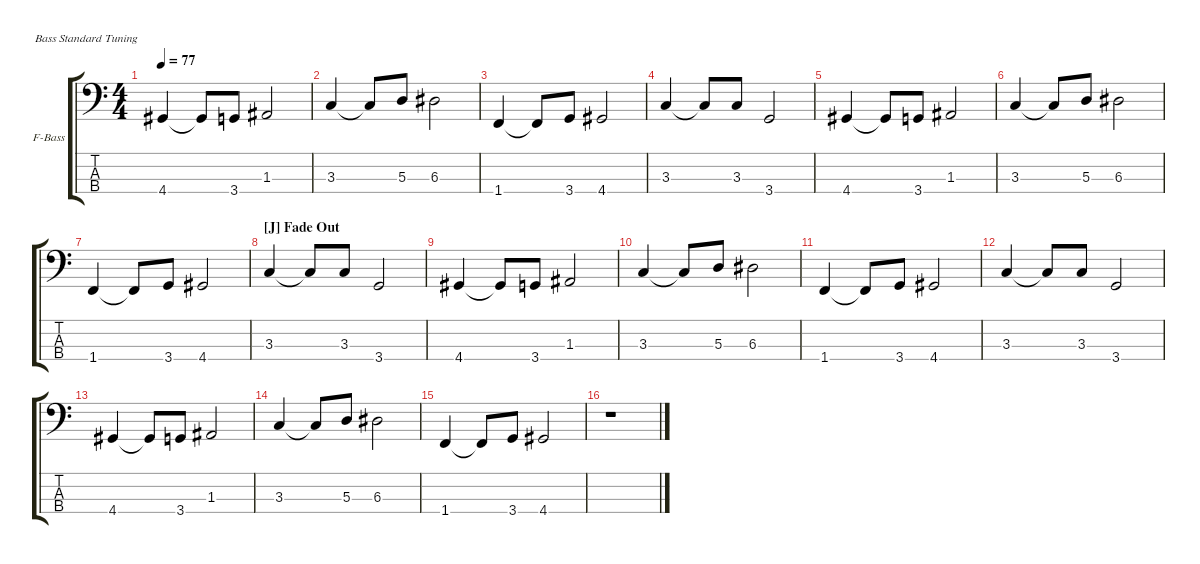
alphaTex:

\hideDynamics
\bracketExtendMode groupsimilarinstruments
\firstSystemTrackNameOrientation horizontal
\otherSystemsTrackNameOrientation horizontal
\track ("Bass" "F-Bass") {multiBarRest instrument electricbassfinger}
\staff {score tabs}
\tuning (G2 D2 A1 E1)
\ts (4 4)
\tempo 77
\clef f4
\ks c
4.4.4{dy f} 4.4{t}.8 3.4.8 1.3.2 |
3.3.4 3.3{t}.8 5.3.8 6.3.2 |
1.4.4 1.4{t}.8 3.4.8 4.4.2 |
3.3.4 3.3{t}.8 3.3.8 3.4.2 |
4.4.4 4.4{t}.8 3.4.8 1.3.2 |
3.3.4 3.3{t}.8 5.3.8 6.3.2 |
1.4.4 1.4{t}.8 3.4.8 4.4.2 |
\section ("J" "Fade Out")
3.3.4 3.3{t}.8 3.3.8 3.4.2 |
4.4.4 4.4{t}.8 3.4.8 1.3.2 |
3.3.4 3.3{t}.8 5.3.8 6.3.2 |
1.4.4 1.4{t}.8 3.4.8 4.4.2 |
3.3.4 3.3{t}.8 3.3.8 3.4.2 |
\scale
0.333333 4.4.4 4.4{t}.8 3.4.8 1.3.2 |
\scale
0.270531 3.3.4 3.3{t}.8 5.3.8 6.3.2 |
\scale
0.270531 1.4.4 1.4{t}.8 3.4.8 4.4.2 |
\scale
0.200855 r.1
